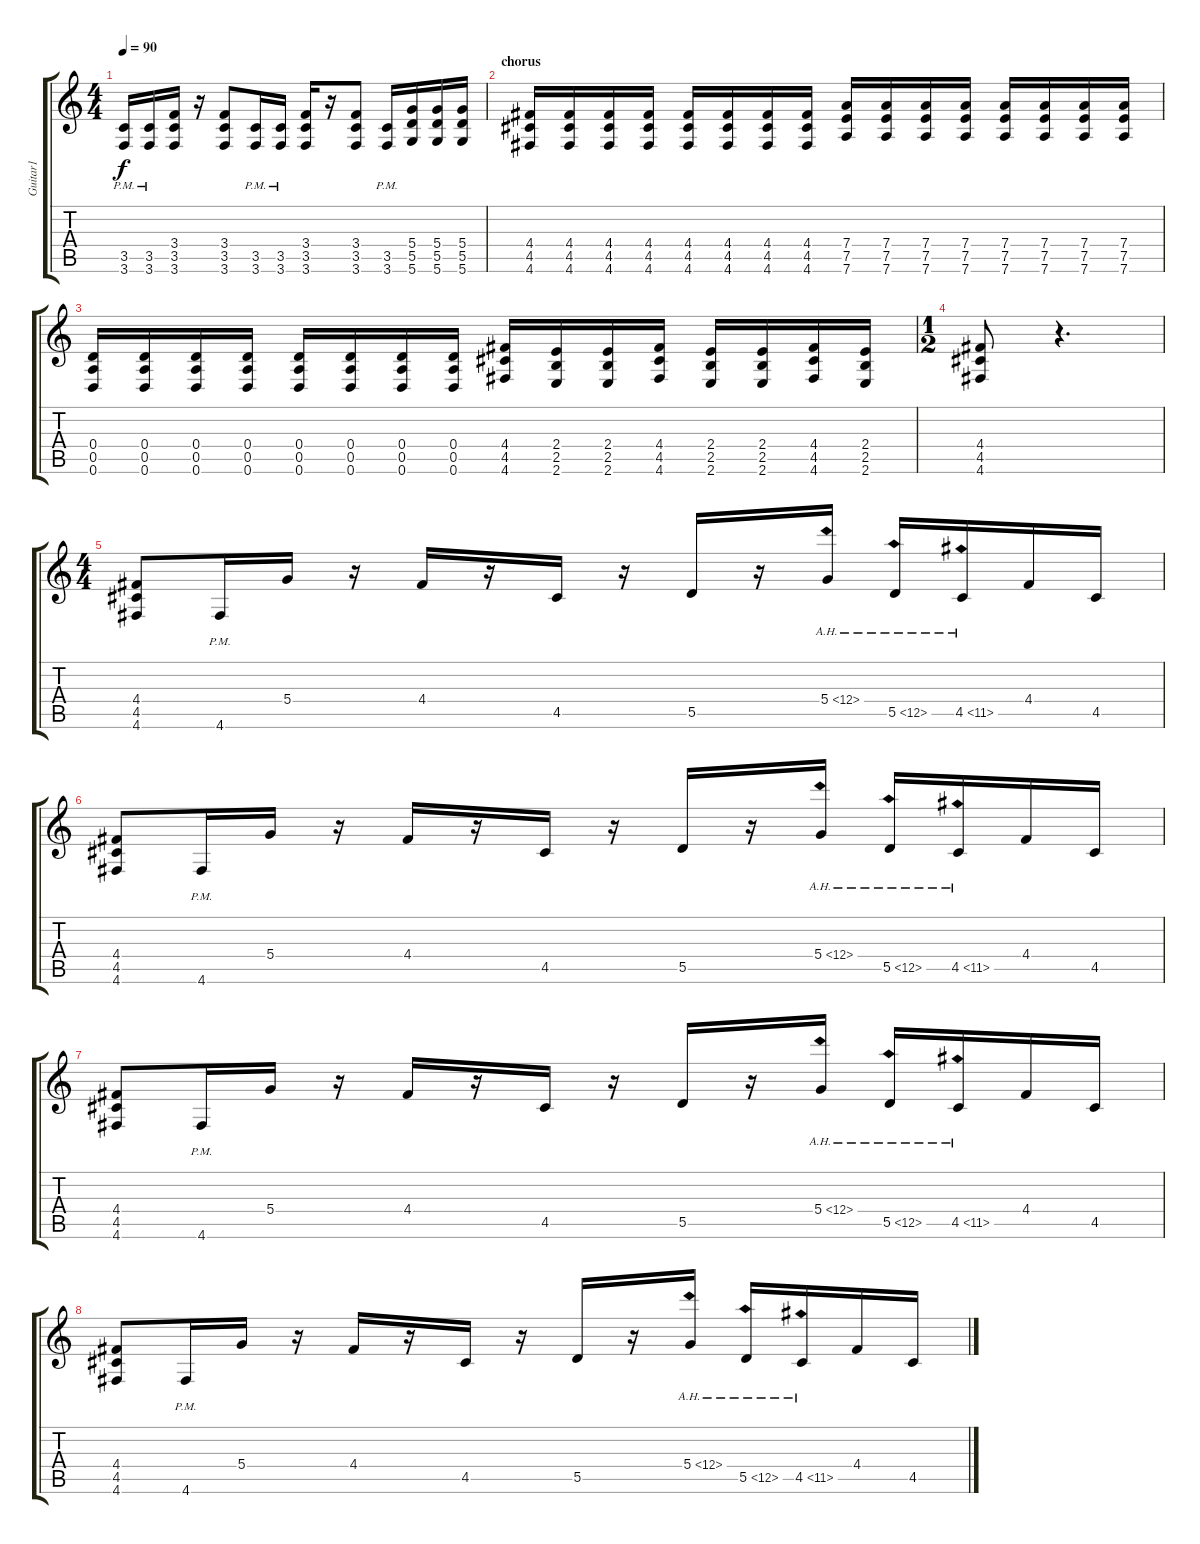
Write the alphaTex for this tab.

\track ("Guitar1" "Guitar1") {instrument distortionguitar}
\staff {score tabs}
\tuning (E4 B3 G3 D3 A2 D2) {hide}
\ts (4 4)
\tempo 90
\clef g2
\ks c
(3.5{pm} 3.6{pm}).16{dy f} (3.5{pm} 3.6{pm}).16 (3.4 3.5 3.6).16 r.16 (3.4 3.5 3.6).8 (3.5{pm} 3.6{pm}).16 (3.5{pm} 3.6{pm}).16 (3.4 3.5 3.6).16 r.16 (3.4 3.5 3.6).8 (3.5{pm} 3.6{pm}).16 (5.4 5.5 5.6).16 (5.4 5.5 5.6).16 (5.4 5.5 5.6).16 |
\section ("" "chorus")
(4.4 4.5 4.6).16 (4.4 4.5 4.6).16 (4.4 4.5 4.6).16 (4.4 4.5 4.6).16 (4.4 4.5 4.6).16 (4.4 4.5 4.6).16 (4.4 4.5 4.6).16 (4.4 4.5 4.6).16 (7.4 7.5 7.6).16 (7.4 7.5 7.6).16 (7.4 7.5 7.6).16 (7.4 7.5 7.6).16 (7.4 7.5 7.6).16 (7.4 7.5 7.6).16 (7.4 7.5 7.6).16 (7.4 7.5 7.6).16 |
(0.4 0.5 0.6).16 (0.4 0.5 0.6).16 (0.4 0.5 0.6).16 (0.4 0.5 0.6).16 (0.4 0.5 0.6).16 (0.4 0.5 0.6).16 (0.4 0.5 0.6).16 (0.4 0.5 0.6).16 (4.4 4.5 4.6).16 (2.4 2.5 2.6).16 (2.4 2.5 2.6).16 (4.4 4.5 4.6).16 (2.4 2.5 2.6).16 (2.4 2.5 2.6).16 (4.4 4.5 4.6).16 (2.4 2.5 2.6).16 |
\ts (1 2)
(4.4 4.5 4.6).8 r.4{d} |
\ts (4 4)
(4.4 4.5 4.6).8 4.6{pm}.16 5.4.16 r.16 4.4.16 r.16 4.5.16 r.16 5.5.16 r.16 5.4{ah 7}.16 5.5{ah 7}.16 4.5{ah 7}.16 4.4.16 4.5.16 |
(4.4 4.5 4.6).8 4.6{pm}.16 5.4.16 r.16 4.4.16 r.16 4.5.16 r.16 5.5.16 r.16 5.4{ah 7}.16 5.5{ah 7}.16 4.5{ah 7}.16 4.4.16 4.5.16 |
(4.4 4.5 4.6).8 4.6{pm}.16 5.4.16 r.16 4.4.16 r.16 4.5.16 r.16 5.5.16 r.16 5.4{ah 7}.16 5.5{ah 7}.16 4.5{ah 7}.16 4.4.16 4.5.16 |
(4.4 4.5 4.6).8 4.6{pm}.16 5.4.16 r.16 4.4.16 r.16 4.5.16 r.16 5.5.16 r.16 5.4{ah 7}.16 5.5{ah 7}.16 4.5{ah 7}.16 4.4.16 4.5.16
